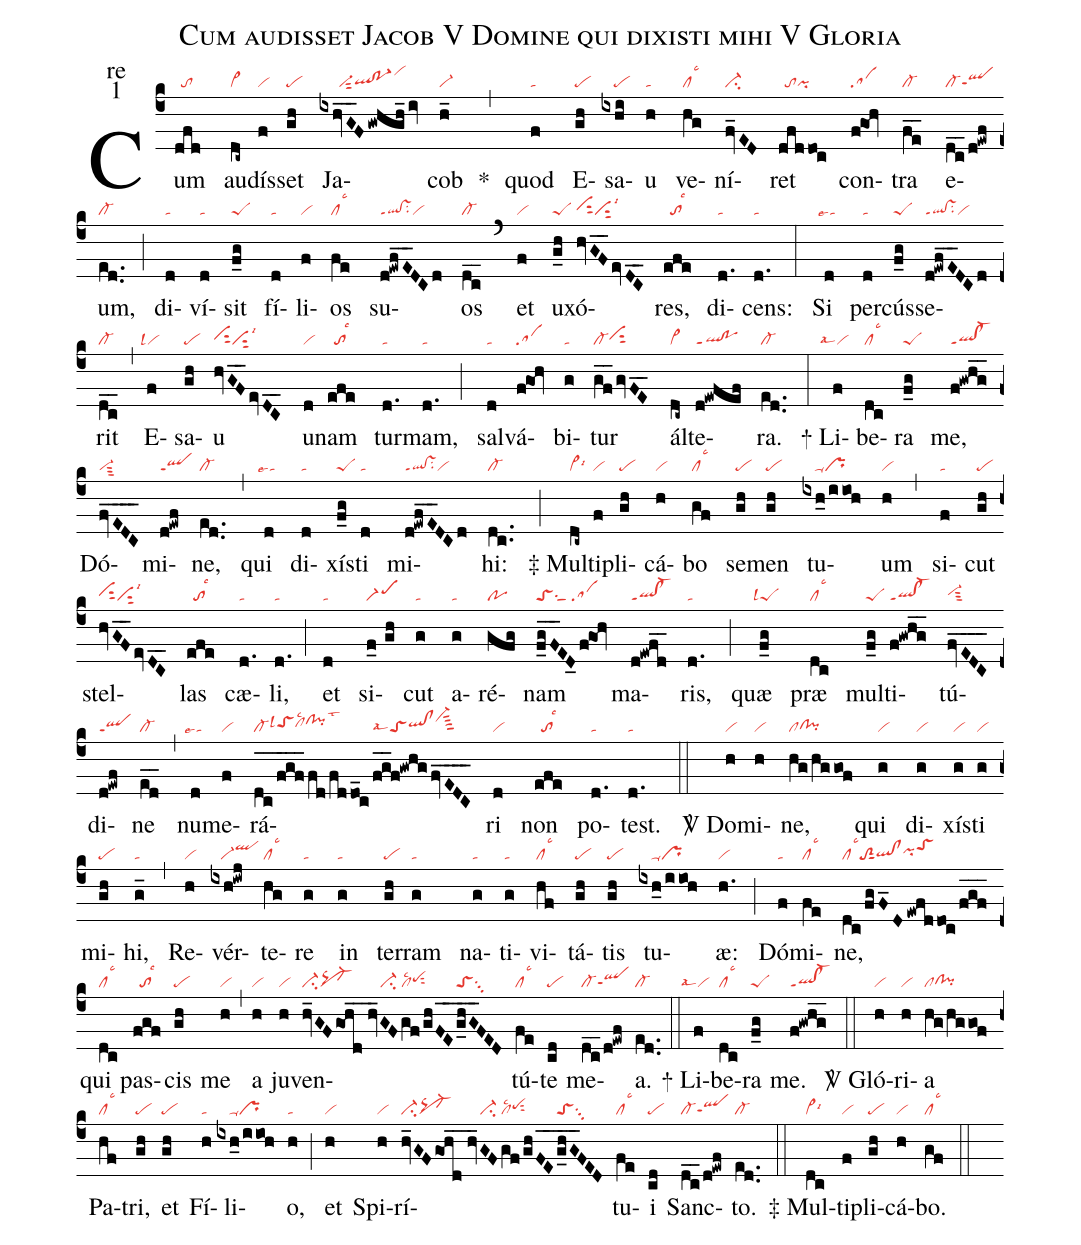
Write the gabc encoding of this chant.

name:Cum audisset Jacob V Domine qui dixisti mihi V Gloria;
office-part:re;
mode:1;
nabc-lines:1;
%%
(c4) Cum(dfd|//to) au(dc~|vi>)dís(f|vi)set(gh|pe) Ja(ixhvG__F/gwhgh_/iv|//////vi-sut2qlhg!po-1hgvihk)cob(h_|vi-) <sp>*</sp>(,) quod(f|ta) E(gh|pe)sa(ixhi|////pe)u(h|ta) ve(hg|cllsc3)ní(fv_ED|ci-)ret(dfddoc|//topi) con(f@goh|sa)tra(fe__|cl-) e(dc__/d!ewf|cl-qlhgppt1)um,(ed..|cl-) (;) di(d|ta)ví(d|ta)sit(f_g|peS) fí(d|ta)li(f|vi)os(fe|cllsc3) su(d!ewfE__DCd|ql!vsppt1su2vi)os(dc__|cl-) (`) et(f|vi) u(g_h|peS)xó(hvGF__/evDC__|ciS1hhciS1lsi3)res,(efe|//tolsc3) di(d.|ta)cens:(d.|ta) (:) Si(d|``talse4) per(d|ta)cús(f_g|peS)se(d!ewfE__DCd|ql!vsppt1su2vi)rit(dc__|cl-) (,) E(f|``vilsl4)sa(gh|pe)u(hvGF__/evDC__|ciS1hhciS1lsi3) u(d|vi)nam(efe|//tolsc3) tur(d.|ta)mam,(d.|ta) (;) sal(d|ta)vá(f@goh|sa)bi(g|ta)tur(gf__/gvFE__|cl-ciS1hh) ál(dc~|vi>)te(d!ewfef|ql!poppt1)ra.(ed..|cl-) (:)

<sp>+</sp> Li(f|````vilsal4)be(dc|cllsc3)ra(f_g|peS) me,(f!gwhg__|ql!cl-ppt1) Dó(fvEDC____|vi-sut3)mi(d!ewf|qlppt1)ne,(ed..|cl-) (,) qui(d|``talse4) di(d|ta)xís(f_g|peS)ti(d|ta) mi(d!ewfE__DCd|ql!vsppt1su2vi)hi:(dc..|cl-) (;)

<sp>‡</sp> Mul(dc~|vi>lsi6)ti(f|vi)pli(gh|pe)cá(h|vi)bo(gf|cllsc3) se(gh|pe)men(gh|pe) tu(ixh_0/iioh|////ta-pr)um(h|vi) (,) si(f|ta)cut(gh|pe) stel(hvGF__/evDC__|ciS1hhciS1lsi3)las(efe|//tolsc3) cæ(d.|ta)li,(d.|ta) (;) et(d|ta) si(f_0//gh|scM1)cut(g|ta) a(g|ta)ré(gfg|po)nam(f_gF__ED_0/f@goh|toSsu1sut1/sa) ma(d!ewfd__|ql!cl-ppt1)ris,(d.|ta) (;) quæ(f_g|``peSlsl4) præ(dc|cllsc3) mul(f_g|peS)ti(f!gwhg__|ql!cl-ppt1)tú(fvEDC____|vi-hhsut3)di(d!ewf|qlppt1)ne(ed__|cl-) (,) nu(d|``talse4)me(f|vi)rá(dc__/fgf___fd/fddo_c|cl-toShhlsl4clhhlsc2clhi!pihilst3|fg__f!gwhg/fvEDC____|toSlsal4qlhh!clhhvi-hjsut4)ri(d|vi) non(efe|//tolsc3) po(d.|ta)test.(d.|ta) (::)

<sp>V/</sp> Do(h|vi)mi(h|vi)ne,(hg/hggof|clclhg!pihg) qui(g|vi) di(g|vi)xís(g|vi)ti(g|vi) mi(gh|pe)hi,(g_|ta) (,) Re(h|vi)vér(ixh!iwj|///vi-qlhj)te(hg|cllsc3)re(g|ta) in(g|ta) ter(gh|pe)ram(g|ta) na(g|ta)ti(g|ta)vi(hf|cllsc3)tá(gh|pe)tis(gh|pe) tu(ixh_0/iioh|////ta-pr)æ:(h.|vi) (;) Dó(f|ta)mi(fe|cllsc3)ne,(dc/fgF_D/ewfd/doc/fgf___z|cllsc3toS2sut1qlhg!clhgpihhtoShj) qui(dc|cllsc3) pas(fgf|//tolsc3)cis(gh|pe) me(h|vi) (,) a(h|vi) ju(h|vi)ven(hv_GFgohd__|ci-pq!cl-|//hv_GFgf/ghFE__|////ci-/cllsc2pehhsut2|g_hG__FED|toSsu3)tú(fe|cllsc3)te(cd|pe) me(dc__/d!ewf|cl-qlhgppt1)a.(ed..|cl-) (::)

<sp>+</sp> Li(f|````vilsal4)be(dc|cllsc3)ra(f_g|peS) me.(f!gwhg__|ql!cl-ppt1) (::)

<sp>V/</sp> Gló(h|vi)ri(h|vi)a(hg/hggof|clclhg!pihg) Pa(hf|cllsc3)tri,(gh|pe) et(gh|pe) Fí(h|ta)li(ixh_0/iioh|////ta-pr)o,(h|ta) (;) et(h|vi) Spi(h|vi)rí(hv_GFgohd__|ci-pq!cl-|//hv_GFgf/ghFE__|////ci-/cllsc2pehhsut2|g_hG__FED|toSsu3)tu(fe|cllsc3)i(cd|pe) Sanc(dc__/d!ewf|cl-qlhgppt1)to.(ed..|cl-) (::)

<sp>‡</sp> Mul(dc|vi>lsi6)ti(f|vi)pli(gh|pe)cá(h|vi)bo.(gf|cllsc3) (::)
